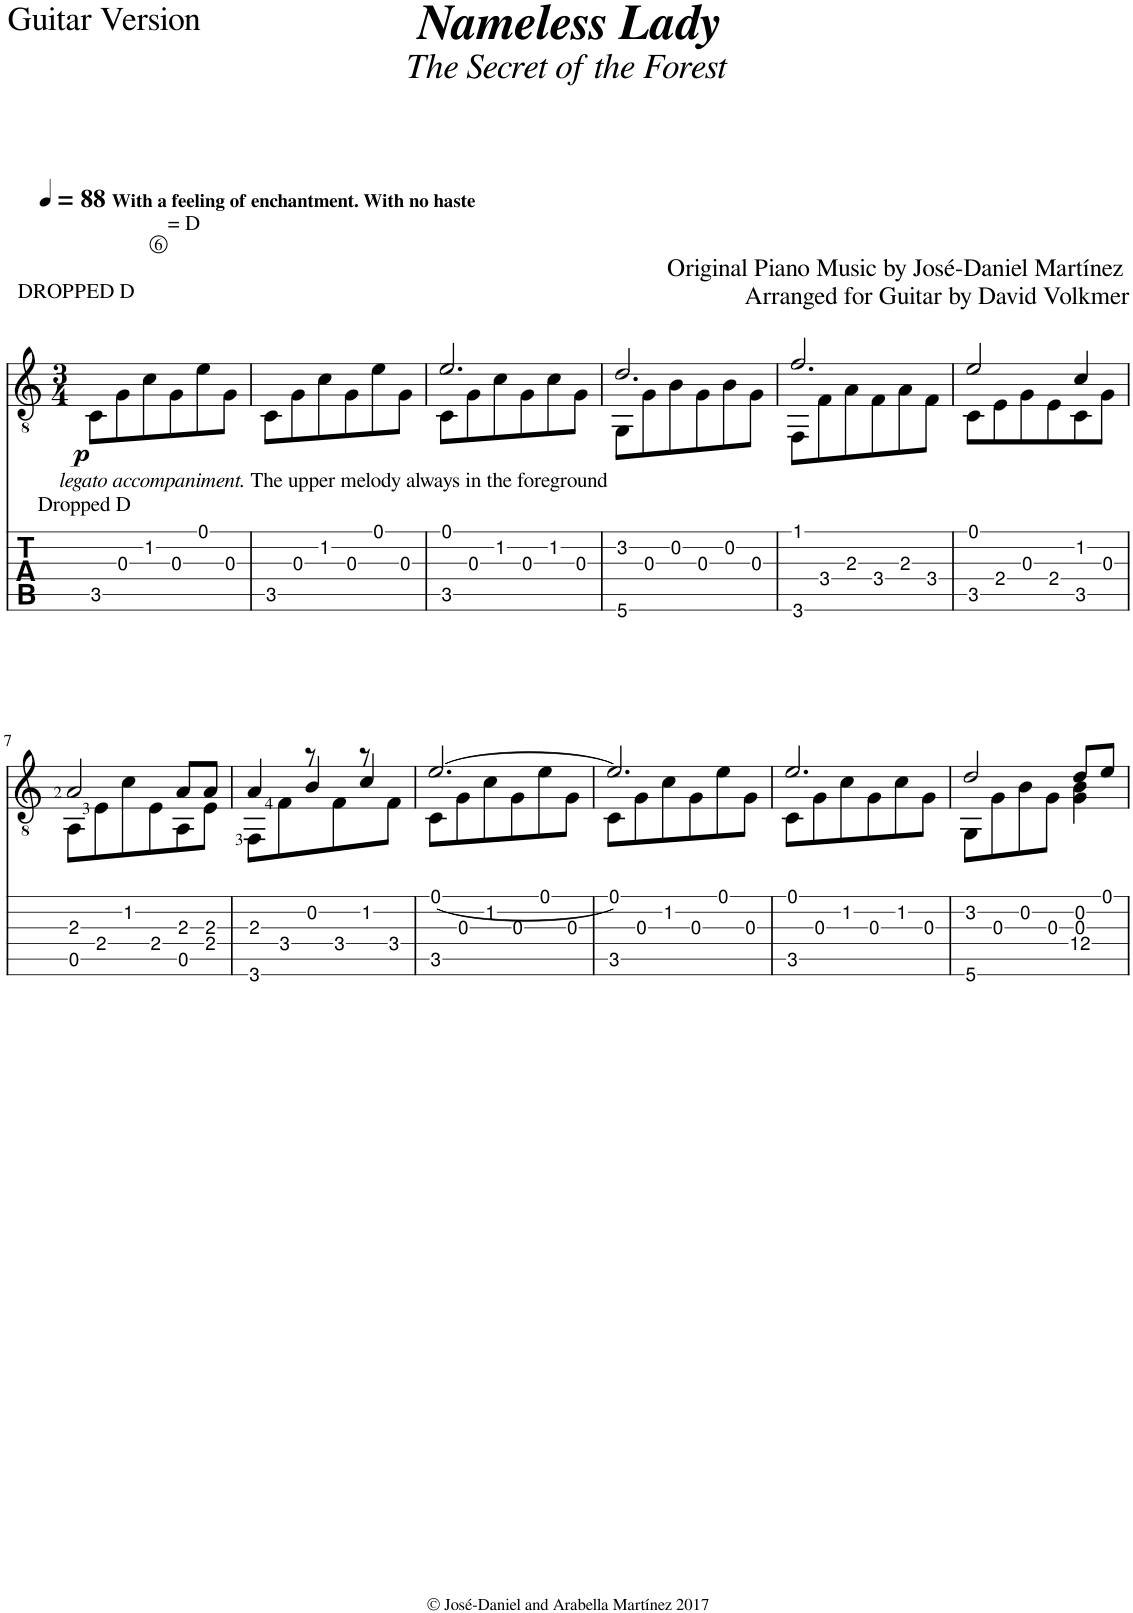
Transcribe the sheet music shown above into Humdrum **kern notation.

**kern	**kern	**dynam
*part1	*part1	*part1
*staff2	*staff1	*staff1/2
*I"Guitar	*	*
*I'Guit.	*	*
*stria6	*	*
*	*clefGv2	*
*k[]	*k[]	*
*M3/4	*M3/4	*
*MM88	*MM88	*
=1	=1	=1
!	!LO:TX:a:t=With a feeling of enchantment. With no haste	!
!	!LO:TX:a:t=DROPPED D	!
!	!LO:TX:a:t== D	!
!	!LO:TX:b:i:t=legato accompaniment.	!
!	!LO:TX:b:t=The upper melody always in the foreground	!
!LO:TX:a:t=Dropped D	!	!
!	!	!LO:DY:b
8CL	8C\L	p
8GJ	8G\	.
8cL	8c\	.
8GJ	8G\	.
8eL	8e\	.
8GJ	8G\J	.
=2	=2	=2
8CL	8C\L	.
8GJ	8G\	.
8cL	8c\	.
8GJ	8G\	.
8eL	8e\	.
8GJ	8G\J	.
=3	=3	=3
*^	*^	*
8CL	2.e	8C\L	2.e/	.
8GJ	.	8G\	.	.
8cL	.	8c\	.	.
8GJ	.	8G\	.	.
8cL	.	8c\	.	.
8GJ	.	8G\J	.	.
=4	=4	=4	=4	=4
8GGL	2.d	8GG\L	2.d/	.
8GJ	.	8G\	.	.
8BL	.	8B\	.	.
8GJ	.	8G\	.	.
8BL	.	8B\	.	.
8GJ	.	8G\J	.	.
=5	=5	=5	=5	=5
8FFL	2.f	8FF\L	2.f/	.
8FJ	.	8F\	.	.
8AL	.	8A\	.	.
8FJ	.	8F\	.	.
8AL	.	8A\	.	.
8FJ	.	8F\J	.	.
=6	=6	=6	=6	=6
8CL	2e	8C\L	2e/	.
8EJ	.	8E\	.	.
8GL	.	8G\	.	.
8EJ	.	8E\	.	.
8CL	4c	8C\	4c/	.
8GJ	.	8G\J	.	.
!!LO:LB:g=z	!!
=7	=7	=7	=7	=7
8AAL	2A	8AA\L	2A/	.
8EJ	.	8E\	.	.
8cL	.	8c\	.	.
8EJ	.	8E\	.	.
8AAL	8AL	8AA\	8A/L	.
8EJ	8AJ	8E\J	8A/J	.
=8	=8	=8	=8	=8
8FFL	4A	8FF\L	4A/	.
8FJ	.	8F\	.	.
8r	4B	8r	4B/	.
8F	.	8F\	.	.
8r	4c	8r	4c/	.
8F	.	8F\J	.	.
=9	=9	=9	=9	=9
8CL	[2.e	8C\L	[2.e/	.
8GJ	.	8G\	.	.
8cL	.	8c\	.	.
8GJ	.	8G\	.	.
8eL	.	8e\	.	.
8GJ	.	8G\J	.	.
=10	=10	=10	=10	=10
8CL	2.e]	8C\L	2.e/]	.
8GJ	.	8G\	.	.
8cL	.	8c\	.	.
8GJ	.	8G\	.	.
8eL	.	8e\	.	.
8GJ	.	8G\J	.	.
=11	=11	=11	=11	=11
8CL	2.e	8C\L	2.e/	.
8GJ	.	8G\	.	.
8cL	.	8c\	.	.
8GJ	.	8G\	.	.
8cL	.	8c\	.	.
8GJ	.	8G\J	.	.
=12	=12	=12	=12	=12
8GGL	2d	8GG\L	2d/	.
8GJ	.	8G\	.	.
8BL	.	8B\	.	.
8GJ	.	8G\J	.	.
4G 4B	8dL	4G\ 4B\	8d/L	.
.	8eJ	.	8e/J	.
*v	*v	*	*	*
*	*v	*v	*
=	=	=
*-	*-	*-
